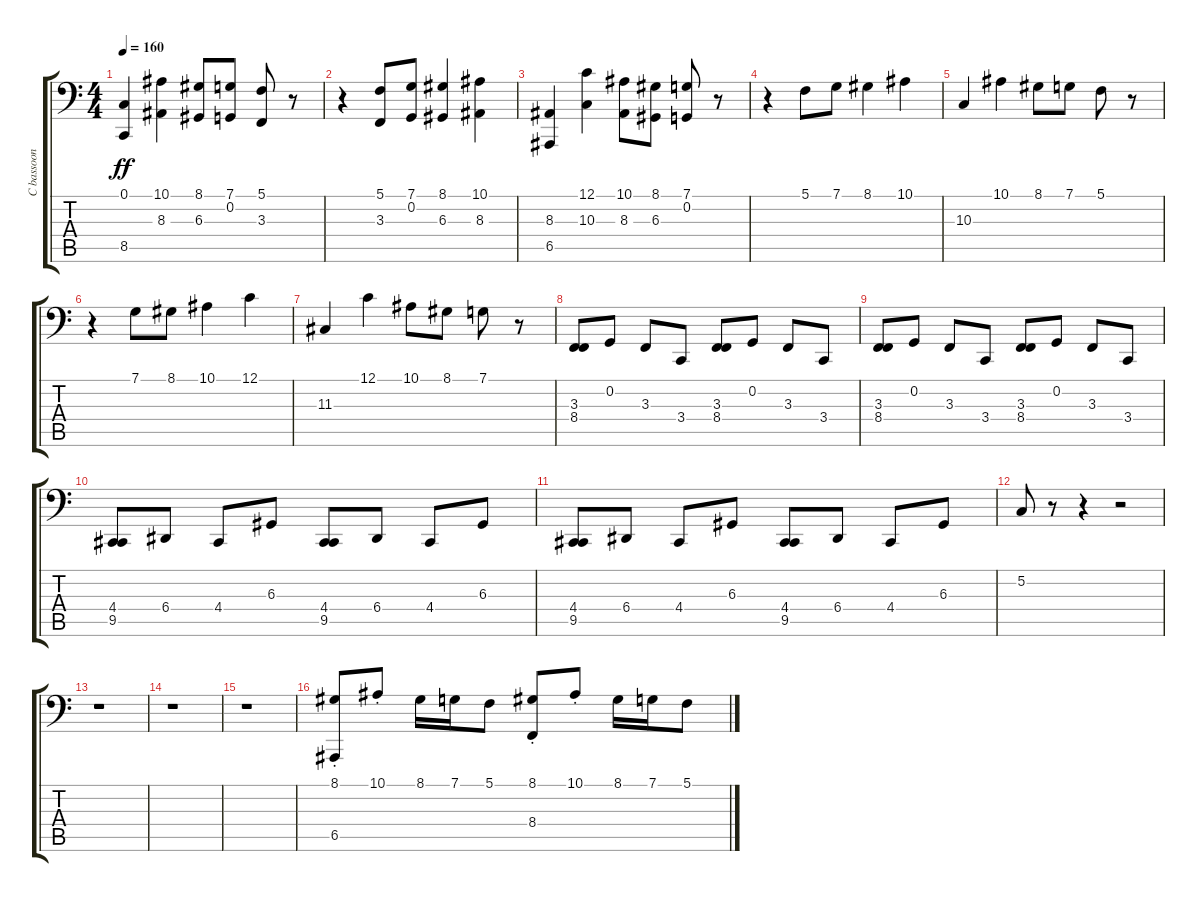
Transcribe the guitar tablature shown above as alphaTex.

\track ("C bassoon" "C bassoon") {instrument bassoon}
\staff {score tabs}
\tuning (C3 G2 D2 A1 E1 B0) {hide}
\ts (4 4)
\tempo 160
\clef f4
\ks c
(0.1 8.5).4{dy ff} (10.1 8.3).4 (8.1 6.3).8 (7.1 0.2).8 (5.1 3.3).8 r.8 |
r.4 (5.1 3.3).8 (7.1 0.2).8 (8.1 6.3).4 (10.1 8.3).4 |
(8.3 6.5).4 (12.1 10.3).4 (10.1 8.3).8 (8.1 6.3).8 (7.1 0.2).8 r.8 |
r.4 5.1.8 7.1.8 8.1.4 10.1.4 |
10.3.4 10.1.4 8.1.8 7.1.8 5.1.8 r.8 |
r.4 7.1.8 8.1.8 10.1.4 12.1.4 |
11.3.4 12.1.4 10.1.8 8.1.8 7.1.8 r.8 |
(3.3 8.4).8 0.2.8 3.3.8 3.4.8 (3.3 8.4).8 0.2.8 3.3.8 3.4.8 |
(3.3 8.4).8 0.2.8 3.3.8 3.4.8 (3.3 8.4).8 0.2.8 3.3.8 3.4.8 |
(4.4 9.5).8 6.4.8 4.4.8 6.3.8 (4.4 9.5).8 6.4.8 4.4.8 6.3.8 |
(4.4 9.5).8 6.4.8 4.4.8 6.3.8 (4.4 9.5).8 6.4.8 4.4.8 6.3.8 |
5.2.8 r.8 r.4 r.2 |
r.1 |
r.1 |
r.1 |
(8.1{st} 6.5).8 10.1{st}.8 8.1.16 7.1.16 5.1.8 (8.1{st} 8.4).8 10.1{st}.8 8.1.16 7.1.16 5.1.8
